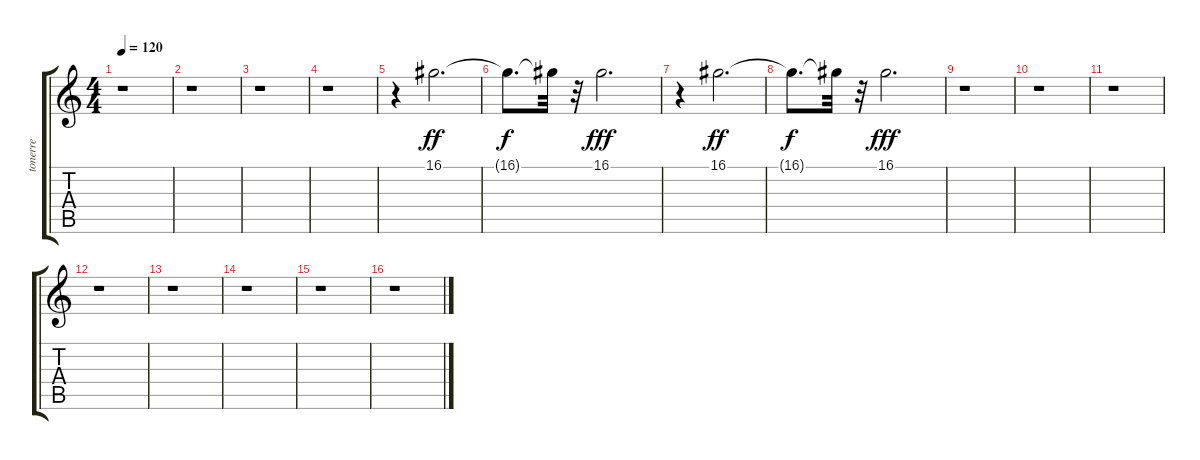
\track ("tonerre" "tonerre") {instrument acousticgrandpiano}
\staff {score tabs}
\tuning (E4 B3 G3 D3 A2 E2) {hide}
\ts (4 4)
\tempo 120
\clef g2
\ks c
r.1{dy ff} |
r.1 |
r.1 |
r.1 |
r.4 16.1.2{d instrument gunshot} |
16.1{t}.8{d dy f} 16.1{t}.32 r.32 16.1.2{d dy fff instrument gunshot} |
r.4 16.1.2{d dy ff instrument gunshot} |
16.1{t}.8{d dy f} 16.1{t}.32 r.32 16.1.2{d dy fff instrument gunshot} |
r.1 |
r.1 |
r.1 |
r.1 |
r.1 |
r.1 |
r.1 |
r.1
